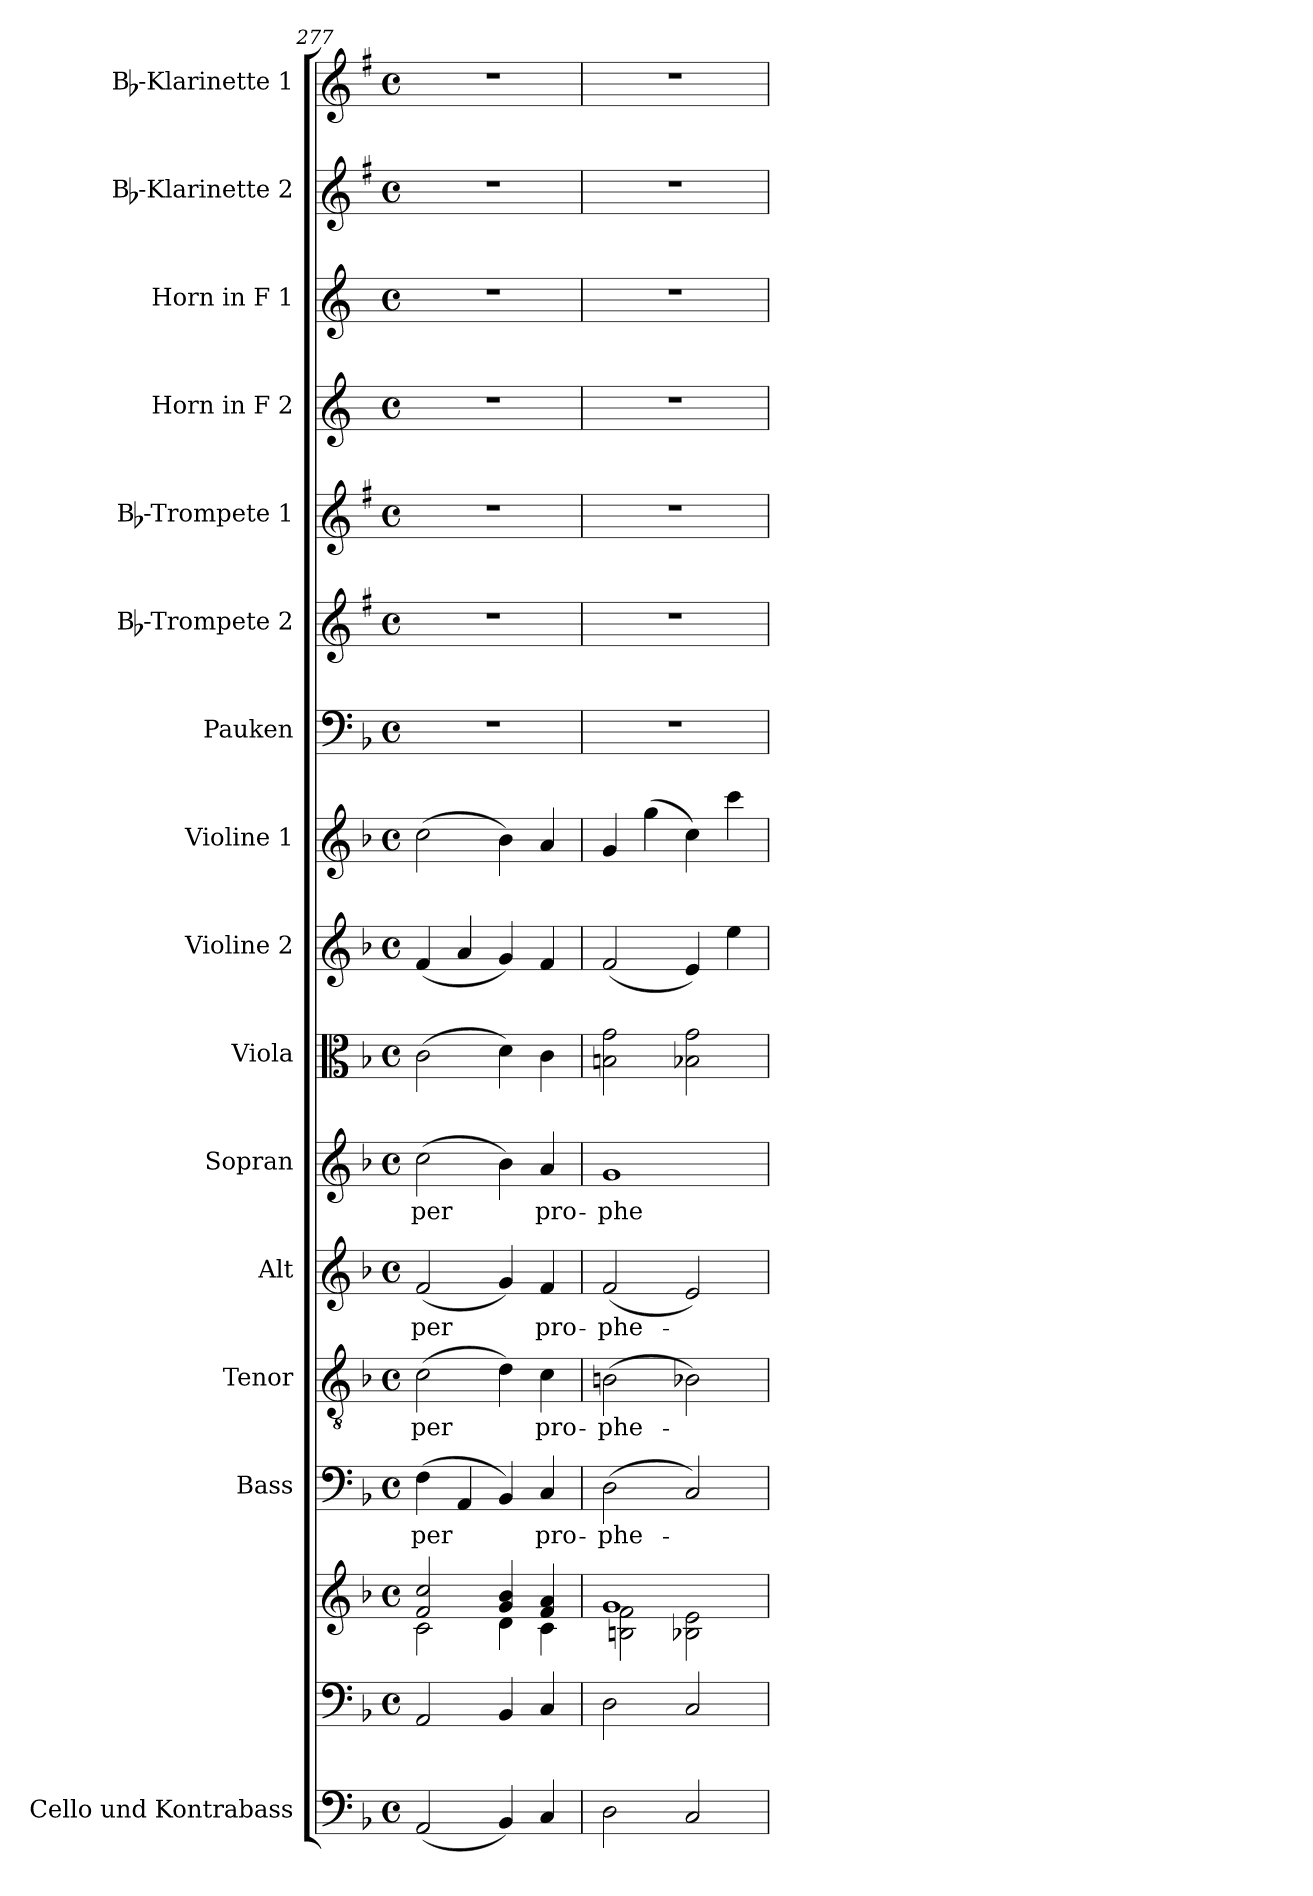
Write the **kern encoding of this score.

**kern	**kern	**kern	**kern	**text	**kern	**text	**kern	**text	**kern	**text	**kern	**kern	**kern	**kern	**kern	**kern	**kern	**kern	**kern	**kern
*part16	*part15	*part15	*part14	*part14	*part13	*part13	*part12	*part12	*part11	*part11	*part10	*part9	*part8	*part7	*part6	*part5	*part4	*part3	*part2	*part1
*staff17	*staff16	*staff15	*staff14	*staff14	*staff13	*staff13	*staff12	*staff12	*staff11	*staff11	*staff10	*staff9	*staff8	*staff7	*staff6	*staff5	*staff4	*staff3	*staff2	*staff1
*I"Cello und Kontrabass	*	*	*I"Bass	*	*I"Tenor	*	*I"Alt	*	*I"Sopran	*	*I"Viola	*I"Violine 2	*I"Violine 1	*I"Pauken	*I"Bb-Trompete 2	*I"Bb-Trompete 1	*I"Horn in F 2	*I"Horn in F 1	*I"Bb-Klarinette 2	*I"Bb-Klarinette 1
*I'Kb.	*	*	*I'B.	*	*I'T.	*	*I'A.	*	*I'S.	*	*I'Vla.	*I'Vl. 2	*I'Vl. 1	*I'Pk.	*I'Bb Trp. 2	*I'Bb Trp. 1	*	*	*I'Bb Kl. 2	*I'Bb Kl. 1
*clefF4	*clefF4	*clefG2	*clefF4	*	*clefGv2	*	*clefG2	*	*clefG2	*	*clefC3	*clefG2	*clefG2	*clefF4	*clefG2	*clefG2	*clefG2	*clefG2	*clefG2	*clefG2
*ITrd7c12	*	*	*	*	*	*	*	*	*	*	*	*	*	*	*ITrd1c2	*ITrd1c2	*ITrd4c7	*ITrd4c7	*ITrd1c2	*ITrd1c2
*k[b-]	*k[b-]	*k[b-]	*k[b-]	*	*k[b-]	*	*k[b-]	*	*k[b-]	*	*k[b-]	*k[b-]	*k[b-]	*k[b-]	*k[b-]	*k[b-]	*k[b-]	*k[b-]	*k[b-]	*k[b-]
*F:	*F:	*F:	*F:	*	*F:	*	*F:	*	*F:	*	*F:	*F:	*F:	*F:	*F:	*F:	*F:	*F:	*F:	*F:
*M4/4	*M4/4	*M4/4	*M4/4	*	*M4/4	*	*M4/4	*	*M4/4	*	*M4/4	*M4/4	*M4/4	*M4/4	*M4/4	*M4/4	*M4/4	*M4/4	*M4/4	*M4/4
*met(c)	*met(c)	*met(c)	*met(c)	*	*met(c)	*	*met(c)	*	*met(c)	*	*met(c)	*met(c)	*met(c)	*met(c)	*met(c)	*met(c)	*met(c)	*met(c)	*met(c)	*met(c)
=277	=277	=277	=277	=277	=277	=277	=277	=277	=277	=277	=277	=277	=277	=277	=277	=277	=277	=277	=277	=277
*	*	*^	*	*	*	*	*	*	*	*	*	*	*	*	*	*	*	*	*	*
!	!	!	!	!	!LO:LY:b	!	!LO:LY:b	!	!LO:LY:b	!	!LO:LY:b	!	!	!	!	!	!	!	!	!	!
(<2AAA/	2AA/	2f/ 2cc/	2c\	(>4F\	per	(>2c\	per	(<2f/	per	(>2cc\	per	(>2c\	(<4f/	(>2cc\	1r	1r	1r	1r	1r	1r	1r
.	.	.	.	4AA/	.	.	.	.	.	.	.	.	4a/	.	.	.	.	.	.	.	.
4BBB-/)	4BB-/	4g/ 4b-/	4d\	4BB-/)	.	4d\)	.	4g/)	.	4b-\)	.	4d\)	4g/)	4b-\)	.	.	.	.	.	.	.
!	!	!	!	!	!LO:LY:b	!	!LO:LY:b	!	!LO:LY:b	!	!LO:LY:b	!	!	!	!	!	!	!	!	!	!
4CC/	4C/	4f/ 4a/	4c\	4C/	pro-	4c\	pro-	4f/	pro-	4a/	pro-	4c\	4f/	4a/	.	.	.	.	.	.	.
=278	=278	=278	=278	=278	=278	=278	=278	=278	=278	=278	=278	=278	=278	=278	=278	=278	=278	=278	=278	=278	=278
!	!	!	!	!	!LO:LY:b	!	!LO:LY:b	!	!LO:LY:b	!	!LO:LY:b	!	!	!	!	!	!	!	!	!	!
2DD\	2D\	1g	2Bn\ 2f\	(>2D\	-phe-	(>2Bn\	-phe-	(<2f/	-phe-	1g	-phe-	2Bn\ 2g\	(<2f/	4g/	1r	1r	1r	1r	1r	1r	1r
.	.	.	.	.	.	.	.	.	.	.	.	.	.	(>4gg\	.	.	.	.	.	.	.
2CC/	2C/	.	2B-X\ 2e\	2C/)	.	2B-X\)	.	2e/)	.	.	.	2B-X\ 2g\	4e/)	4cc\)	.	.	.	.	.	.	.
.	.	.	.	.	.	.	.	.	.	.	.	.	4ee\	4ccc\	.	.	.	.	.	.	.
*	*	*v	*v	*	*	*	*	*	*	*	*	*	*	*	*	*	*	*	*	*	*
=	=	=	=	=	=	=	=	=	=	=	=	=	=	=	=	=	=	=	=	=
*-	*-	*-	*-	*-	*-	*-	*-	*-	*-	*-	*-	*-	*-	*-	*-	*-	*-	*-	*-	*-
